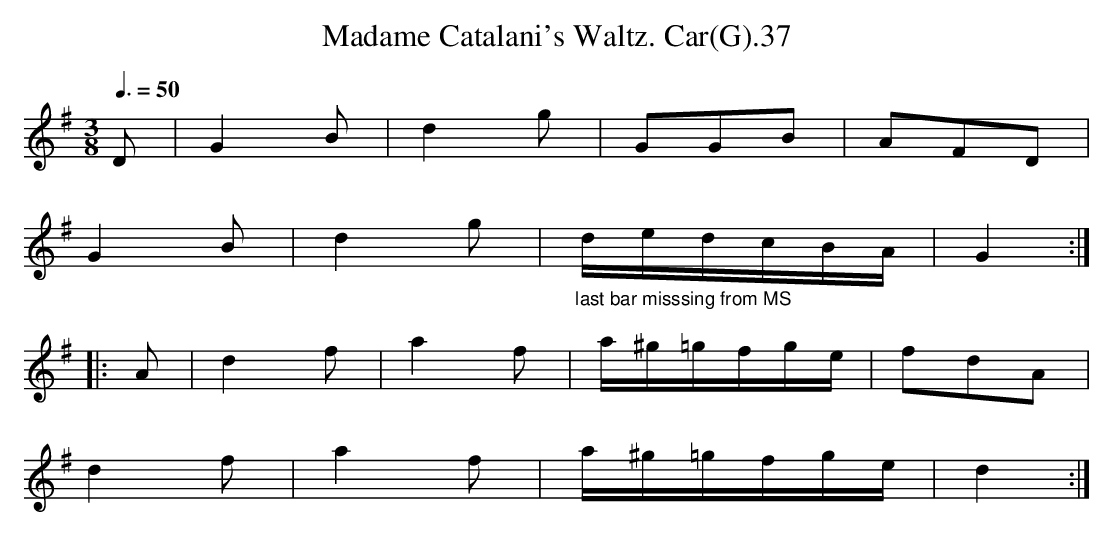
X:1
T:Madame Catalani's Waltz. Car(G).37
M:3/8
L:1/8
Q:3/8=50
K:G
D|G2B|d2g|GGB|AFD|
G2B|d2g|"_last bar misssing from MS"d/e/d/c/B/A/|G2:|
|:A|d2f| a2f|a/^g/=g/f/g/e/|fdA|
d2f|a2f|a/^g/=g/f/g/e/|d2:|
